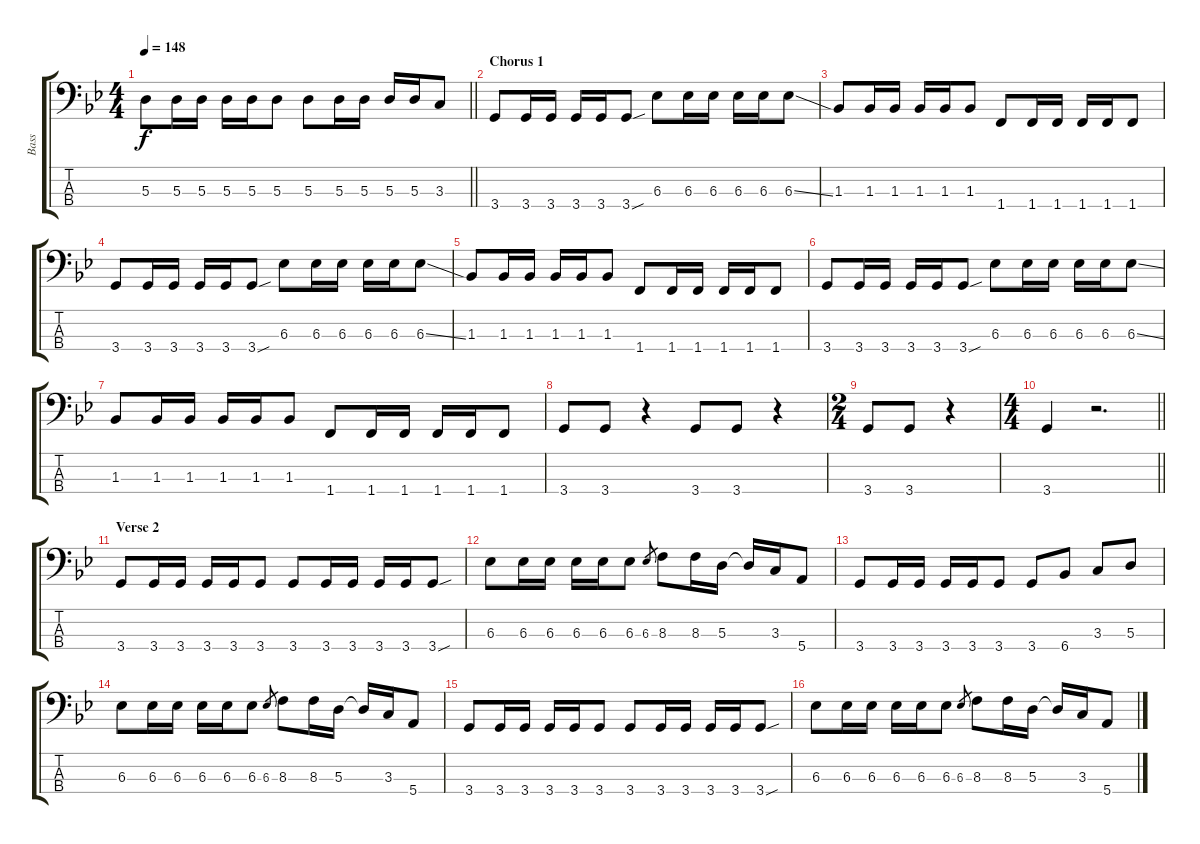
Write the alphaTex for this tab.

\track ("Bass" "Bass") {instrument electricbasspick}
\staff {score tabs}
\tuning (G2 D2 A1 E1) {hide}
\ts (4 4)
\tempo 148
\clef f4
\barLineRight lightlight
\ks gminor
5.3.8{dy f} 5.3.16 5.3.16 5.3.16 5.3.16 5.3.8 5.3.8 5.3.16 5.3.16 5.3.16 5.3.16 3.3.8 |
\section ("" "Chorus 1")
3.4.8 3.4.16 3.4.16 3.4.16 3.4.16 3.4{sou}.8 6.3.8 6.3.16 6.3.16 6.3.16 6.3.16 6.3{ss}.8 |
1.3.8 1.3.16 1.3.16 1.3.16 1.3.16 1.3.8 1.4.8 1.4.16 1.4.16 1.4.16 1.4.16 1.4.8 |
3.4.8 3.4.16 3.4.16 3.4.16 3.4.16 3.4{sou}.8 6.3.8 6.3.16 6.3.16 6.3.16 6.3.16 6.3{ss}.8 |
1.3.8 1.3.16 1.3.16 1.3.16 1.3.16 1.3.8 1.4.8 1.4.16 1.4.16 1.4.16 1.4.16 1.4.8 |
3.4.8 3.4.16 3.4.16 3.4.16 3.4.16 3.4{sou}.8 6.3.8 6.3.16 6.3.16 6.3.16 6.3.16 6.3{ss}.8 |
1.3.8 1.3.16 1.3.16 1.3.16 1.3.16 1.3.8 1.4.8 1.4.16 1.4.16 1.4.16 1.4.16 1.4.8 |
3.4.8 3.4.8 r.4 3.4.8 3.4.8 r.4 |
\ts (2 4)
3.4.8 3.4.8 r.4 |
\ts (4 4)
\barLineRight lightlight
3.4.4 r.2{d} |
\section ("" "Verse 2")
3.4.8 3.4.16 3.4.16 3.4.16 3.4.16 3.4.8 3.4.8 3.4.16 3.4.16 3.4.16 3.4.16 3.4{sou}.8 |
6.3.8 6.3.16 6.3.16 6.3.16 6.3.16 6.3.8 6.3.8{gr} 8.3.8 8.3.16 5.3.16 5.3{t}.16 3.3.16 5.4.8 |
3.4.8 3.4.16 3.4.16 3.4.16 3.4.16 3.4.8 3.4.8 6.4.8 3.3.8 5.3.8 |
6.3.8 6.3.16 6.3.16 6.3.16 6.3.16 6.3.8 6.3.8{gr} 8.3.8 8.3.16 5.3.16 5.3{t}.16 3.3.16 5.4.8 |
3.4.8 3.4.16 3.4.16 3.4.16 3.4.16 3.4.8 3.4.8 3.4.16 3.4.16 3.4.16 3.4.16 3.4{sou}.8 |
6.3.8 6.3.16 6.3.16 6.3.16 6.3.16 6.3.8 6.3.8{gr} 8.3.8 8.3.16 5.3.16 5.3{t}.16 3.3.16 5.4.8
